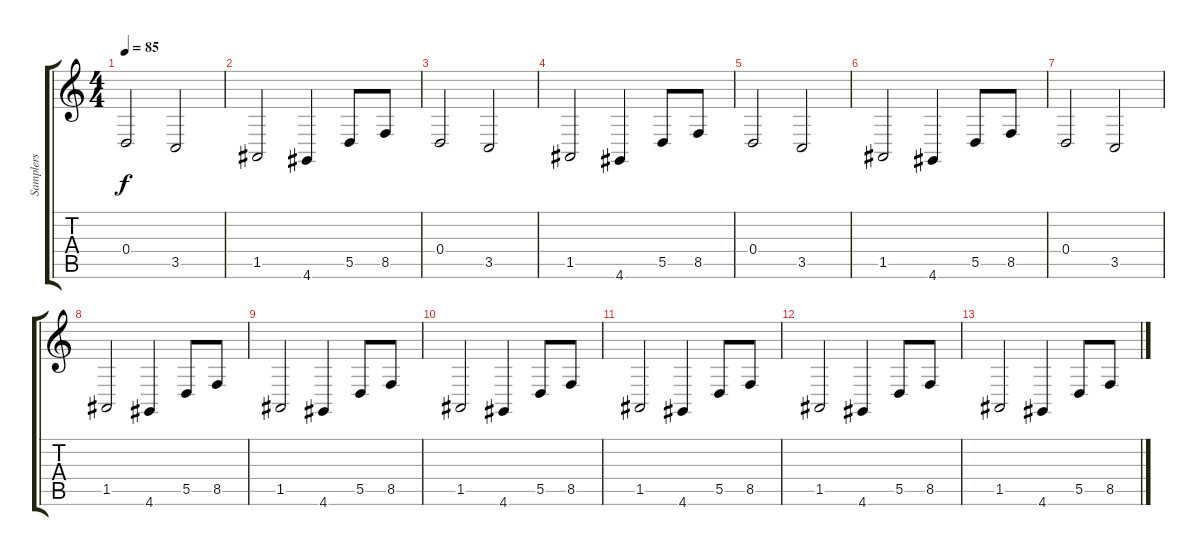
\track ("Samplers" "Samplers") {instrument trumpet}
\staff {score tabs}
\tuning (E4 B3 G3 D3 A2 E2) {hide}
\ts (4 4)
\tempo 85
\clef g2
\ks c
0.4.2{dy f} 3.5.2 |
1.5.2 4.6.4 5.5.8 8.5.8 |
0.4.2 3.5.2 |
1.5.2 4.6.4 5.5.8 8.5.8 |
0.4.2 3.5.2 |
1.5.2 4.6.4 5.5.8 8.5.8 |
0.4.2 3.5.2 |
1.5.2 4.6.4 5.5.8 8.5.8 |
1.5.2 4.6.4 5.5.8 8.5.8 |
1.5.2 4.6.4 5.5.8 8.5.8 |
1.5.2 4.6.4 5.5.8 8.5.8 |
1.5.2 4.6.4 5.5.8 8.5.8 |
1.5.2 4.6.4 5.5.8 8.5.8
